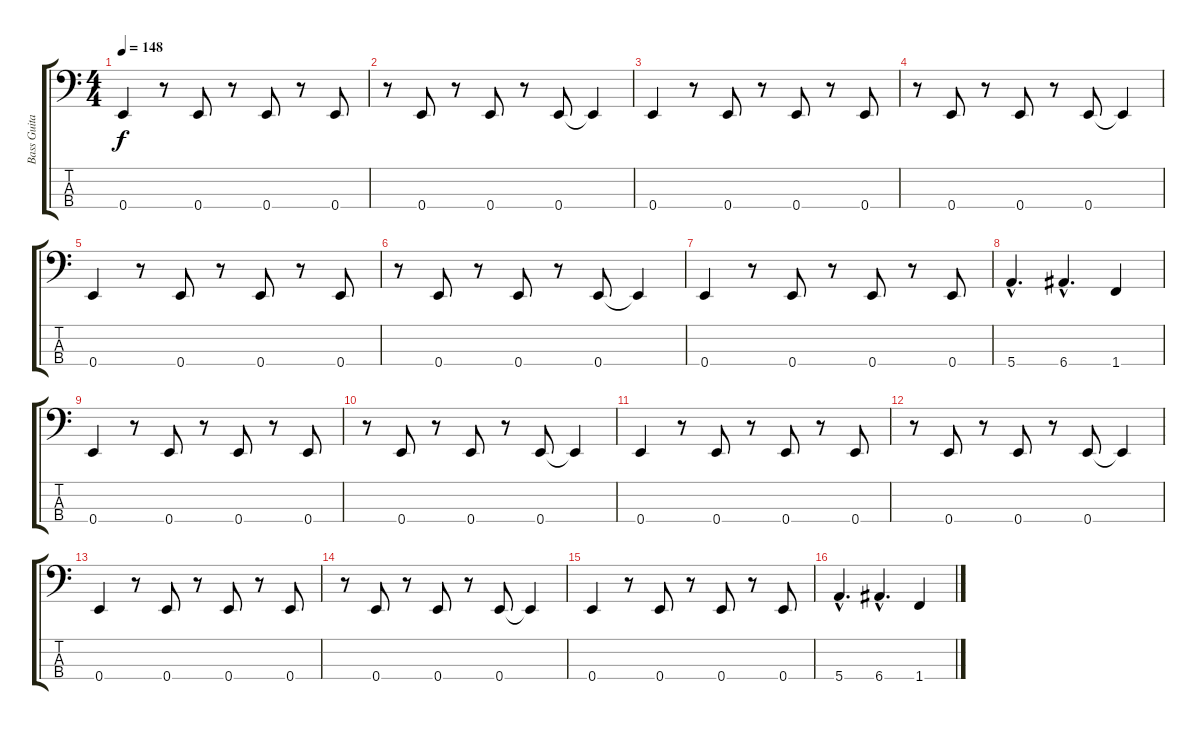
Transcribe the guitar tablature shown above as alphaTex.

\track ("Bass Guitar" "Bass Guita") {instrument electricbassfinger}
\staff {score tabs}
\tuning (G2 D2 A1 E1) {hide}
\ts (4 4)
\tempo 148
\clef f4
\ks c
0.4.4{dy f} r.8 0.4.8 r.8 0.4.8 r.8 0.4.8 |
r.8 0.4.8 r.8 0.4.8 r.8 0.4.8 0.4{t}.4 |
0.4.4 r.8 0.4.8 r.8 0.4.8 r.8 0.4.8 |
r.8 0.4.8 r.8 0.4.8 r.8 0.4.8 0.4{t}.4 |
0.4.4 r.8 0.4.8 r.8 0.4.8 r.8 0.4.8 |
r.8 0.4.8 r.8 0.4.8 r.8 0.4.8 0.4{t}.4 |
0.4.4 r.8 0.4.8 r.8 0.4.8 r.8 0.4.8 |
5.4{hac}.4{d} 6.4{hac}.4{d} 1.4.4 |
0.4.4 r.8 0.4.8 r.8 0.4.8 r.8 0.4.8 |
r.8 0.4.8 r.8 0.4.8 r.8 0.4.8 0.4{t}.4 |
0.4.4 r.8 0.4.8 r.8 0.4.8 r.8 0.4.8 |
r.8 0.4.8 r.8 0.4.8 r.8 0.4.8 0.4{t}.4 |
0.4.4 r.8 0.4.8 r.8 0.4.8 r.8 0.4.8 |
r.8 0.4.8 r.8 0.4.8 r.8 0.4.8 0.4{t}.4 |
0.4.4 r.8 0.4.8 r.8 0.4.8 r.8 0.4.8 |
5.4{hac}.4{d} 6.4{hac}.4{d} 1.4.4
